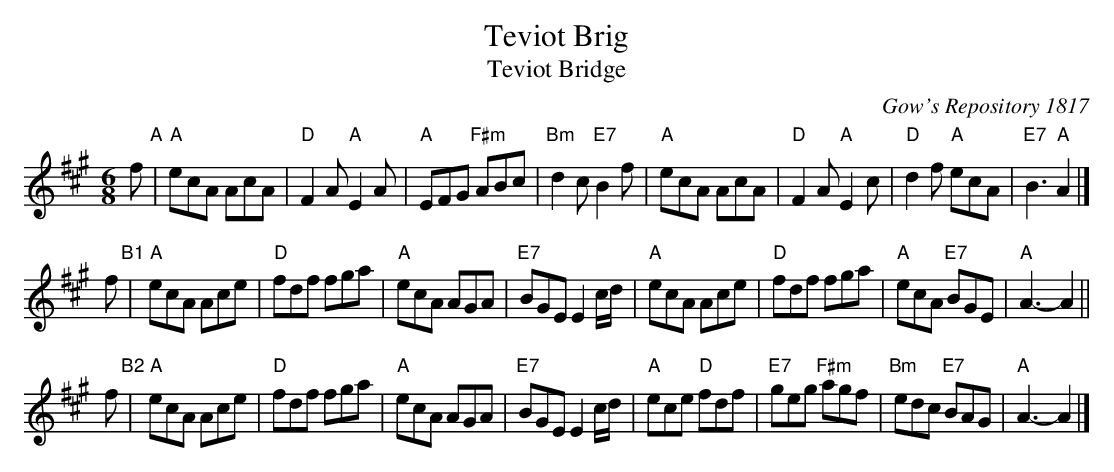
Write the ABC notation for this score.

X:1
T: Teviot Brig
T: Teviot Bridge
O: Gow's Repository 1817
M: 6/8
L: 1/8
K: A
f "A"\
| "A"ecA AcA | "D"F2A "A"E2A | "A"EFG "F#m"ABc | "Bm"d2c "E7"B2f \
| "A"ecA AcA | "D"F2A "A"E2c | "D"d2f "A"ecA | "E7"B3 "A"A2 |]
f "B1"\
| "A"ecA Ace | "D"fdf fga | "A"ecA AGA | "E7"BGE E2c/d/ \
| "A"ecA Ace | "D"fdf fga | "A"ecA "E7"BGE | "A"A3- A2 ||
f "B2"\
| "A"ecA Ace | "D"fdf fga | "A"ecA AGA | "E7"BGE E2c/d/ \
| "A"ece "D"fdf | "E7"geg "F#m"agf | "Bm"edc "E7"BAG | "A"A3- A2 |]
